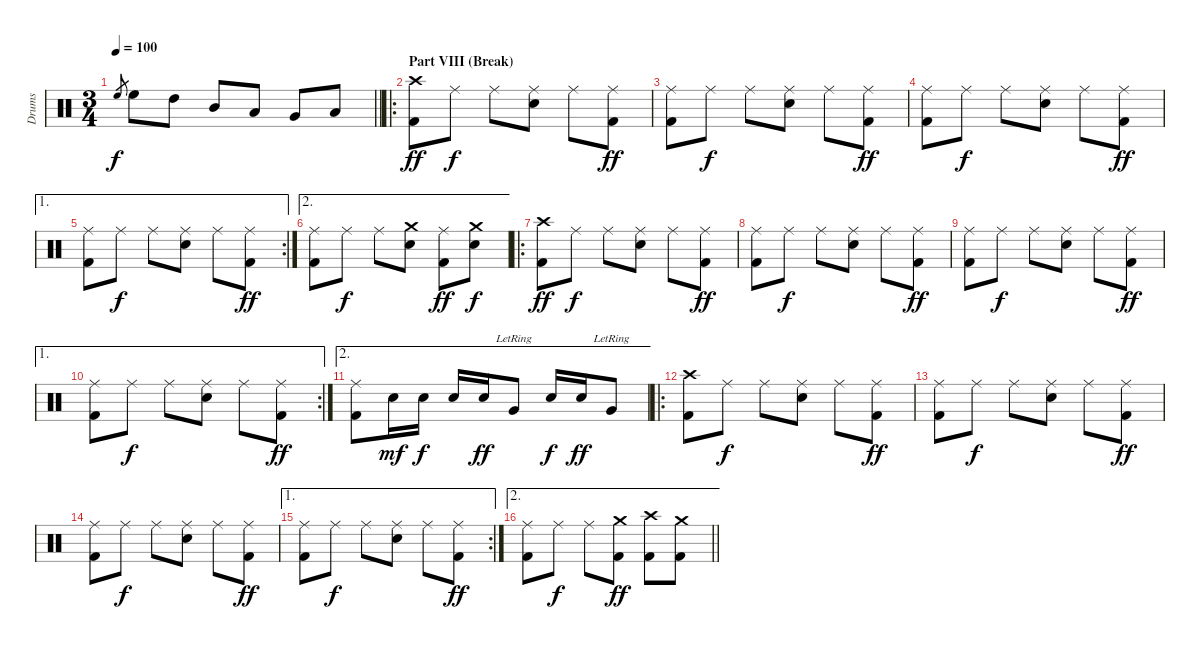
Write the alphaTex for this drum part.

\track ("Drums" "Drums") {instrument percussion}
\staff {score}
\articulation defaults
\ts (3 4)
\tempo 100
\clef neutral
\barLineRight lightlight
\ks c "High Floor Tom (hit)".8{gr dy f} "High Floor Tom (hit)".8 "High Tom (hit)".8 "Mid Tom (hit)".8 "Low Tom (hit)".8 "Very Low Tom (hit)".8 "Low Floor Tom (hit)".8
|
\ro
\section ("" "Part VIII (Break)")
("Crash high (hit)" "Kick (hit) 2").8{dy ff} "Ride (middle)".8{dy f} "Ride (middle)".8 ("Ride (middle)" "Electric Snare (hit)").8 "Ride (middle)".8 ("Ride (middle)" "Kick (hit) 2").8{dy ff} |
("Ride (middle)" "Kick (hit) 2").8 "Ride (middle)".8{dy f} "Ride (middle)".8 ("Ride (middle)" "Electric Snare (hit)").8 "Ride (middle)".8 ("Ride (middle)" "Kick (hit) 2").8{dy ff} |
("Ride (middle)" "Kick (hit) 2").8 "Ride (middle)".8{dy f} "Ride (middle)".8 ("Ride (middle)" "Electric Snare (hit)").8 "Ride (middle)".8 ("Ride (middle)" "Kick (hit) 2").8{dy ff} |
\ae 1
\rc 2
("Ride (middle)" "Kick (hit) 2").8 "Ride (middle)".8{dy f} "Ride (middle)".8 ("Ride (middle)" "Electric Snare (hit)").8 "Ride (middle)".8 ("Ride (middle)" "Kick (hit) 2").8{dy ff} |
\ae 2
("Ride (middle)" "Kick (hit) 2").8 "Ride (middle)".8{dy f} "Ride (middle)".8 ("Crash medium (hit)" "Electric Snare (hit)").8 ("Ride (middle)" "Kick (hit) 2").8{dy ff} ("Crash medium (hit)" "Electric Snare (hit)").8{dy f} |
\ro
("Crash high (hit)" "Kick (hit) 2").8{dy ff} "Ride (middle)".8{dy f} "Ride (middle)".8 ("Ride (middle)" "Electric Snare (hit)").8 "Ride (middle)".8 ("Ride (middle)" "Kick (hit) 2").8{dy ff} |
("Ride (middle)" "Kick (hit) 2").8 "Ride (middle)".8{dy f} "Ride (middle)".8 ("Ride (middle)" "Electric Snare (hit)").8 "Ride (middle)".8 ("Ride (middle)" "Kick (hit) 2").8{dy ff} |
("Ride (middle)" "Kick (hit) 2").8 "Ride (middle)".8{dy f} "Ride (middle)".8 ("Ride (middle)" "Electric Snare (hit)").8 "Ride (middle)".8 ("Ride (middle)" "Kick (hit) 2").8{dy ff} |
\ae 1
\rc 2
("Ride (middle)" "Kick (hit) 2").8 "Ride (middle)".8{dy f} "Ride (middle)".8 ("Ride (middle)" "Electric Snare (hit)").8 "Ride (middle)".8 ("Ride (middle)" "Kick (hit) 2").8{dy ff} |
\ae 2
("Ride (middle)" "Kick (hit) 2").8 "Electric Snare (hit)".16{dy mf} "Electric Snare (hit)".16{dy f} "Electric Snare (hit)".16 "Electric Snare (hit)".16{dy ff} "Very Low Tom (hit)"{lr}.8 "Electric Snare (hit)".16{dy f} "Electric Snare (hit)".16{dy ff} "Very Low Tom (hit)"{lr}.8 |
\ro
("Crash high (hit)" "Kick (hit) 2").8 "Ride (middle)".8{dy f} "Ride (middle)".8 ("Ride (middle)" "Electric Snare (hit)").8 "Ride (middle)".8 ("Ride (middle)" "Kick (hit) 2").8{dy ff} |
("Ride (middle)" "Kick (hit) 2").8 "Ride (middle)".8{dy f} "Ride (middle)".8 ("Ride (middle)" "Electric Snare (hit)").8 "Ride (middle)".8 ("Ride (middle)" "Kick (hit) 2").8{dy ff} |
("Ride (middle)" "Kick (hit) 2").8 "Ride (middle)".8{dy f} "Ride (middle)".8 ("Ride (middle)" "Electric Snare (hit)").8 "Ride (middle)".8 ("Ride (middle)" "Kick (hit) 2").8{dy ff} |
\ae 1
\rc 2
("Ride (middle)" "Kick (hit) 2").8 "Ride (middle)".8{dy f} "Ride (middle)".8 ("Ride (middle)" "Electric Snare (hit)").8 "Ride (middle)".8 ("Ride (middle)" "Kick (hit) 2").8{dy ff} |
\ae 2
\barLineRight lightlight
("Ride (middle)" "Kick (hit) 2").8 "Ride (middle)".8{dy f} "Ride (middle)".8 ("Crash medium (hit)" "Kick (hit) 2").8{dy ff} ("Crash high (hit)" "Kick (hit) 2").8 ("Crash medium (hit)" "Kick (hit) 2").8
